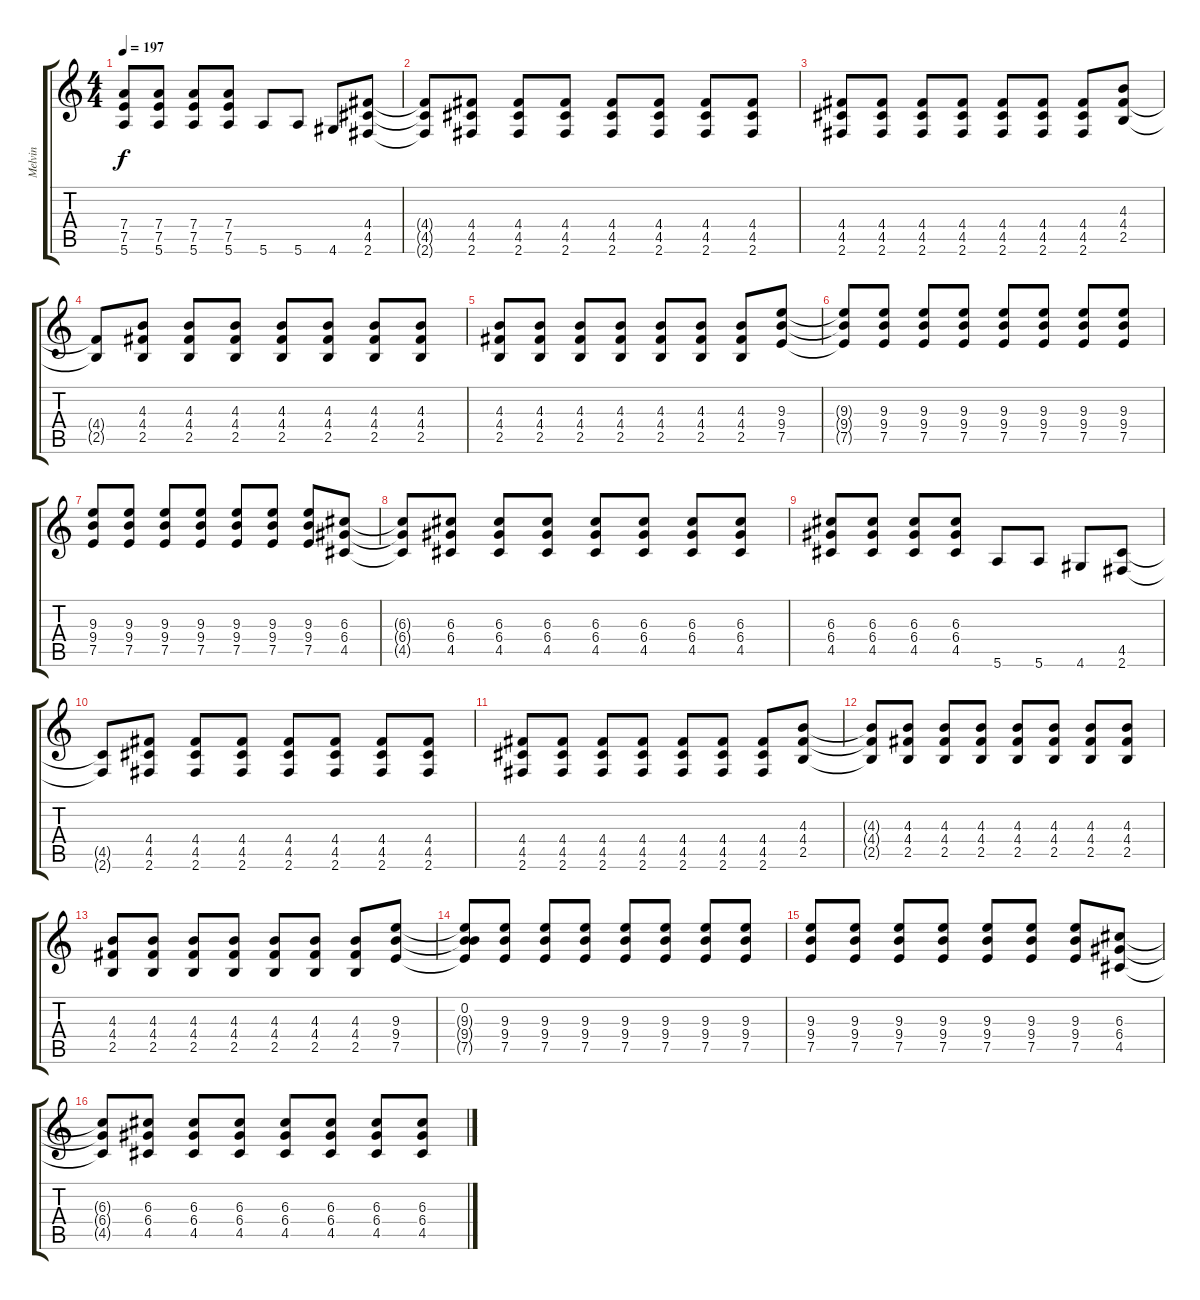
\track ("Melvin" "Melvin") {instrument distortionguitar}
\staff {score tabs}
\tuning (E4 B3 G3 D3 A2 E2) {hide}
\ts (4 4)
\tempo 197
\clef g2
\ks c
(7.4 7.5 5.6).8{dy f} (7.4 7.5 5.6).8 (7.4 7.5 5.6).8 (7.4 7.5 5.6).8 5.6.8 5.6.8 4.6.8 (4.4 4.5 2.6).8 |
(4.4{t} 4.5{t} 2.6{t}).8 (4.4 4.5 2.6).8 (4.4 4.5 2.6).8 (4.4 4.5 2.6).8 (4.4 4.5 2.6).8 (4.4 4.5 2.6).8 (4.4 4.5 2.6).8 (4.4 4.5 2.6).8 |
(4.4 4.5 2.6).8 (4.4 4.5 2.6).8 (4.4 4.5 2.6).8 (4.4 4.5 2.6).8 (4.4 4.5 2.6).8 (4.4 4.5 2.6).8 (4.4 4.5 2.6).8 (4.3 4.4 2.5).8 |
(4.4{t} 2.5{t}).8 (4.3 4.4 2.5).8 (4.3 4.4 2.5).8 (4.3 4.4 2.5).8 (4.3 4.4 2.5).8 (4.3 4.4 2.5).8 (4.3 4.4 2.5).8 (4.3 4.4 2.5).8 |
(4.3 4.4 2.5).8 (4.3 4.4 2.5).8 (4.3 4.4 2.5).8 (4.3 4.4 2.5).8 (4.3 4.4 2.5).8 (4.3 4.4 2.5).8 (4.3 4.4 2.5).8 (9.3 9.4 7.5).8 |
(9.3{t} 9.4{t} 7.5{t}).8 (9.3 9.4 7.5).8 (9.3 9.4 7.5).8 (9.3 9.4 7.5).8 (9.3 9.4 7.5).8 (9.3 9.4 7.5).8 (9.3 9.4 7.5).8 (9.3 9.4 7.5).8 |
(9.3 9.4 7.5).8 (9.3 9.4 7.5).8 (9.3 9.4 7.5).8 (9.3 9.4 7.5).8 (9.3 9.4 7.5).8 (9.3 9.4 7.5).8 (9.3 9.4 7.5).8 (6.3 6.4 4.5).8 |
(6.3{t} 6.4{t} 4.5{t}).8 (6.3 6.4 4.5).8 (6.3 6.4 4.5).8 (6.3 6.4 4.5).8 (6.3 6.4 4.5).8 (6.3 6.4 4.5).8 (6.3 6.4 4.5).8 (6.3 6.4 4.5).8 |
(6.3 6.4 4.5).8 (6.3 6.4 4.5).8 (6.3 6.4 4.5).8 (6.3 6.4 4.5).8 5.6.8 5.6.8 4.6.8 (4.5 2.6).8 |
(4.5{t} 2.6{t}).8 (4.4 4.5 2.6).8 (4.4 4.5 2.6).8 (4.4 4.5 2.6).8 (4.4 4.5 2.6).8 (4.4 4.5 2.6).8 (4.4 4.5 2.6).8 (4.4 4.5 2.6).8 |
(4.4 4.5 2.6).8 (4.4 4.5 2.6).8 (4.4 4.5 2.6).8 (4.4 4.5 2.6).8 (4.4 4.5 2.6).8 (4.4 4.5 2.6).8 (4.4 4.5 2.6).8 (4.3 4.4 2.5).8 |
(4.3{t} 4.4{t} 2.5{t}).8 (4.3 4.4 2.5).8 (4.3 4.4 2.5).8 (4.3 4.4 2.5).8 (4.3 4.4 2.5).8 (4.3 4.4 2.5).8 (4.3 4.4 2.5).8 (4.3 4.4 2.5).8 |
(4.3 4.4 2.5).8 (4.3 4.4 2.5).8 (4.3 4.4 2.5).8 (4.3 4.4 2.5).8 (4.3 4.4 2.5).8 (4.3 4.4 2.5).8 (4.3 4.4 2.5).8 (9.3 9.4 7.5).8 |
(0.2 9.3{t} 9.4{t} 7.5{t}).8 (9.3 9.4 7.5).8 (9.3 9.4 7.5).8 (9.3 9.4 7.5).8 (9.3 9.4 7.5).8 (9.3 9.4 7.5).8 (9.3 9.4 7.5).8 (9.3 9.4 7.5).8 |
(9.3 9.4 7.5).8 (9.3 9.4 7.5).8 (9.3 9.4 7.5).8 (9.3 9.4 7.5).8 (9.3 9.4 7.5).8 (9.3 9.4 7.5).8 (9.3 9.4 7.5).8 (6.3 6.4 4.5).8 |
(6.3{t} 6.4{t} 4.5{t}).8 (6.3 6.4 4.5).8 (6.3 6.4 4.5).8 (6.3 6.4 4.5).8 (6.3 6.4 4.5).8 (6.3 6.4 4.5).8 (6.3 6.4 4.5).8 (6.3 6.4 4.5).8
